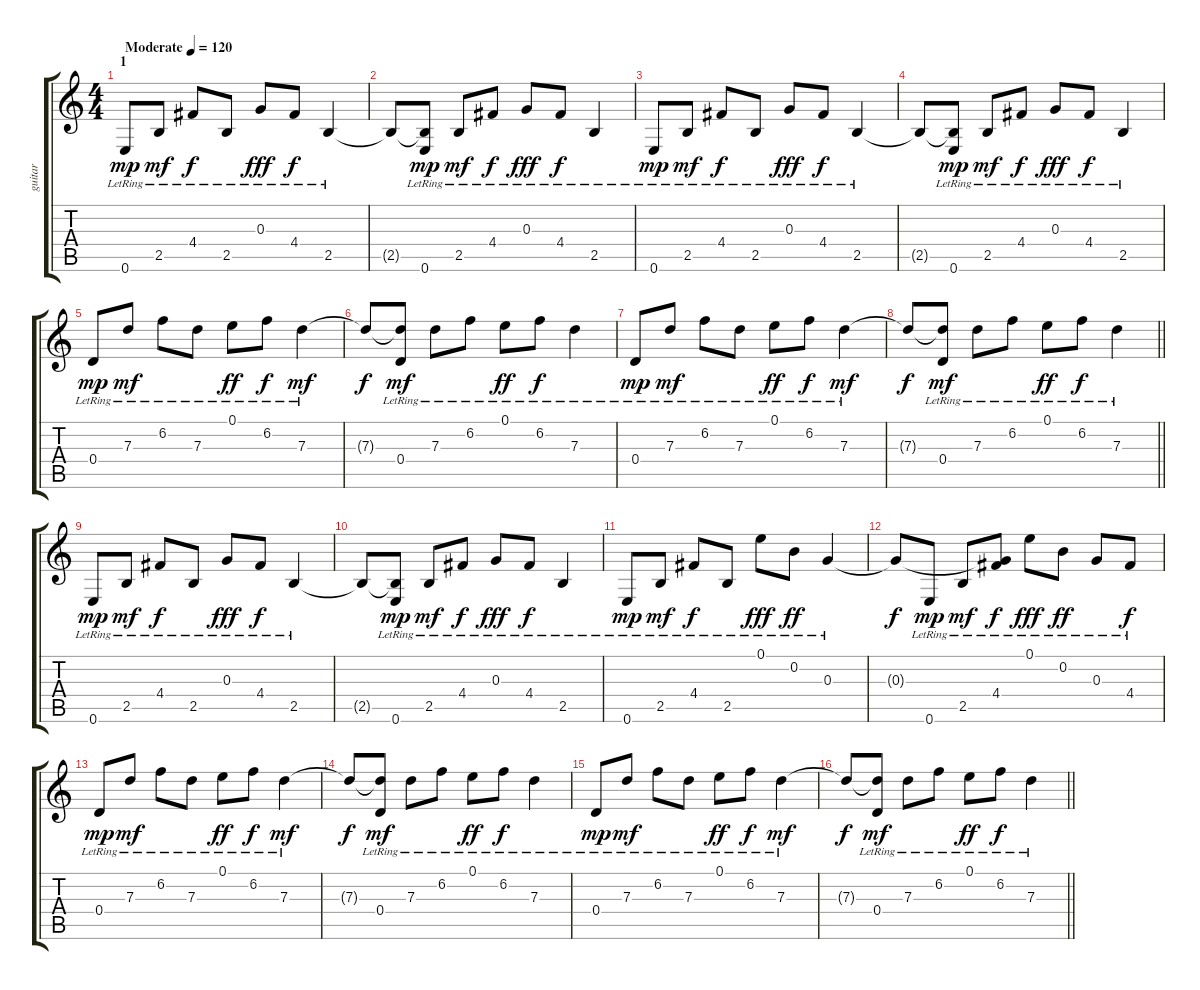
\track ("guitar" "guitar") {instrument acousticguitarsteel}
\staff {score tabs}
\tuning (E4 B3 G3 D3 A2 E2) {hide}
\ts (4 4)
\section ("" "1")
\tempo (120 "Moderate")
\clef g2
\ks c
0.6{lr}.8{dy mp instrument acousticguitarsteel} 2.5{lr}.8{dy mf} 4.4{lr}.8{dy f} 2.5{lr}.8 0.3{lr}.8{dy fff} 4.4{lr}.8{dy f} 2.5{lr}.4 |
2.5{t}.8 (2.5{t} 0.6{lr}).8{dy mp} 2.5{lr}.8{dy mf} 4.4{lr}.8{dy f} 0.3{lr}.8{dy fff} 4.4{lr}.8{dy f} 2.5{lr}.4 |
0.6{lr}.8{dy mp} 2.5{lr}.8{dy mf} 4.4{lr}.8{dy f} 2.5{lr}.8 0.3{lr}.8{dy fff} 4.4{lr}.8{dy f} 2.5{lr}.4 |
2.5{t}.8 (2.5{t} 0.6{lr}).8{dy mp} 2.5{lr}.8{dy mf} 4.4{lr}.8{dy f} 0.3{lr}.8{dy fff} 4.4{lr}.8{dy f} 2.5{lr}.4 |
0.4{lr}.8{dy mp} 7.3{lr}.8{dy mf} 6.2{lr}.8 7.3{lr}.8 0.1{lr}.8{dy ff} 6.2{lr}.8{dy f} 7.3{lr}.4{dy mf} |
7.3{t}.8{dy f} (7.3{t} 0.4{lr}).8{dy mf} 7.3{lr}.8 6.2{lr}.8 0.1{lr}.8{dy ff} 6.2{lr}.8{dy f} 7.3{lr}.4 |
0.4{lr}.8{dy mp} 7.3{lr}.8{dy mf} 6.2{lr}.8 7.3{lr}.8 0.1{lr}.8{dy ff} 6.2{lr}.8{dy f} 7.3{lr}.4{dy mf} |
\barLineRight lightlight
7.3{t}.8{dy f} (7.3{t} 0.4{lr}).8{dy mf} 7.3{lr}.8 6.2{lr}.8 0.1{lr}.8{dy ff} 6.2{lr}.8{dy f} 7.3{lr}.4 |
\section ("" "")
0.6{lr}.8{dy mp} 2.5{lr}.8{dy mf} 4.4{lr}.8{dy f} 2.5{lr}.8 0.3{lr}.8{dy fff} 4.4{lr}.8{dy f} 2.5{lr}.4 |
2.5{t}.8 (2.5{t} 0.6{lr}).8{dy mp} 2.5{lr}.8{dy mf} 4.4{lr}.8{dy f} 0.3{lr}.8{dy fff} 4.4{lr}.8{dy f} 2.5{lr}.4 |
0.6{lr}.8{dy mp} 2.5{lr}.8{dy mf} 4.4{lr}.8{dy f} 2.5{lr}.8 0.1{lr}.8{dy fff} 0.2{lr}.8{dy ff} 0.3{lr}.4 |
0.3{t}.8{dy f} 0.6{lr}.8{dy mp} 2.5{lr}.8{dy mf} (0.3{t} 4.4{lr}).8{dy f} 0.1{lr}.8{dy fff} 0.2{lr}.8{dy ff} 0.3{lr}.8 4.4{lr}.8{dy f} |
0.4{lr}.8{dy mp} 7.3{lr}.8{dy mf} 6.2{lr}.8 7.3{lr}.8 0.1{lr}.8{dy ff} 6.2{lr}.8{dy f} 7.3{lr}.4{dy mf} |
7.3{t}.8{dy f} (7.3{t} 0.4{lr}).8{dy mf} 7.3{lr}.8 6.2{lr}.8 0.1{lr}.8{dy ff} 6.2{lr}.8{dy f} 7.3{lr}.4 |
0.4{lr}.8{dy mp} 7.3{lr}.8{dy mf} 6.2{lr}.8 7.3{lr}.8 0.1{lr}.8{dy ff} 6.2{lr}.8{dy f} 7.3{lr}.4{dy mf} |
\barLineRight lightlight
7.3{t}.8{dy f} (7.3{t} 0.4{lr}).8{dy mf} 7.3{lr}.8 6.2{lr}.8 0.1{lr}.8{dy ff} 6.2{lr}.8{dy f} 7.3{lr}.4
